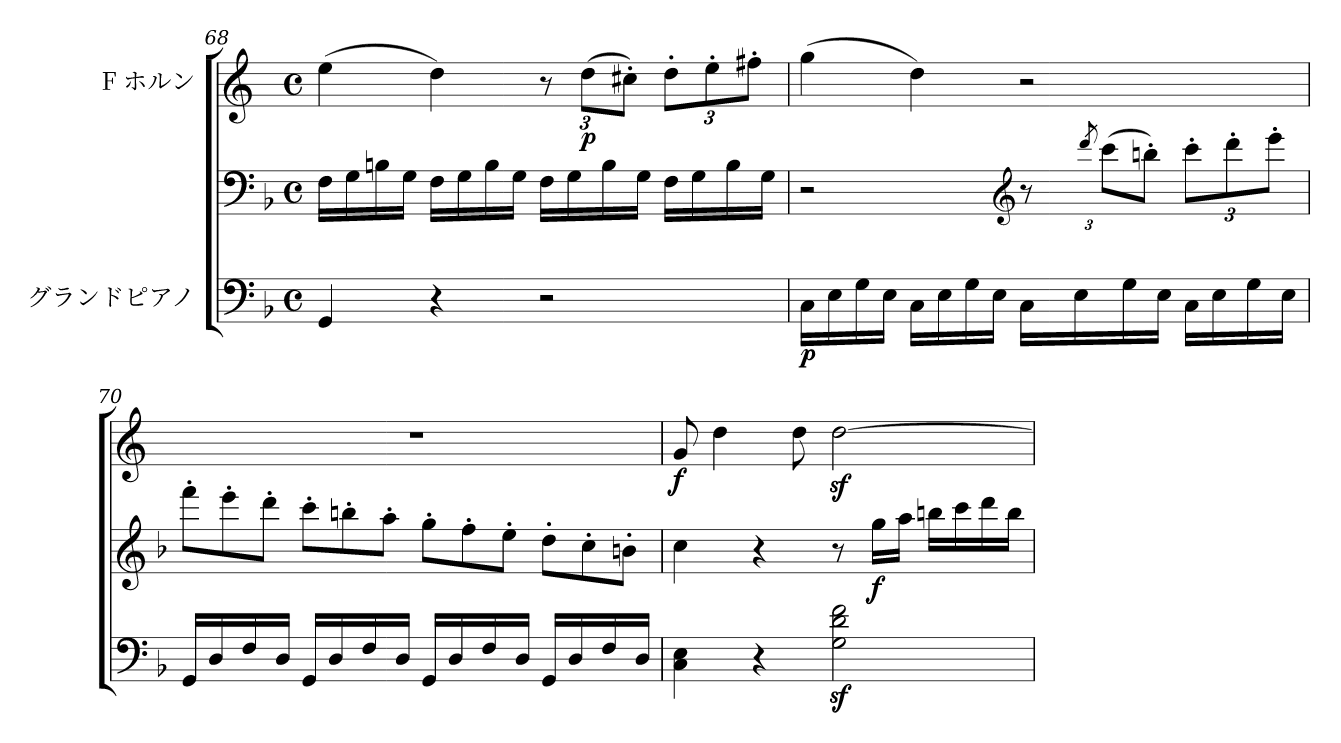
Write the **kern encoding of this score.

**kern	**kern	**dynam	**kern	**dynam
*part2	*part2	*part2	*part1	*part1
*staff3	*staff2	*staff2/3	*staff1	*staff1
*I"グランドピアノ	*	*	*I"F ホルン	*
!!LO:LB:g=z
*clefF4	*clefF4	*	*clefG2	*
*	*	*	*ITrd4c7	*
*k[b-]	*k[b-]	*	*k[b-]	*
*M4/4	*M4/4	*	*M4/4	*
*met(c)	*met(c)	*	*met(c)	*
=68	=68	=68	=68	=68
4GG/	16F\LL	.	(>4a\	.
.	16G\	.	.	.
.	16Bn\	.	.	.
.	16G\JJ	.	.	.
4r	16F\LL	.	4g\)	.
.	16G\	.	.	.
.	16B\	.	.	.
.	16G\JJ	.	.	.
*	*	*	*Xbrackettup	*
2r	16F\LL	.	12r	.
.	16G\	.	.	.
!	!	!	!	!LO:DY:b
.	.	.	(>12g\L	p
.	16B\	.	.	.
.	.	.	12f#X'\J)	.
.	16G\JJ	.	.	.
.	16F\LL	.	12g'\L	.
.	16G\	.	.	.
.	.	.	12a'\	.
.	16B\	.	.	.
.	.	.	12bn'\J	.
.	16G\JJ	.	.	.
=69	=69	=69	=69	=69
!	!	!LO:DY:b=2	!	!
16C\LL	2r	p	(>4cc\	.
16E\	.	.	.	.
16G\	.	.	.	.
16E\JJ	.	.	.	.
16C\LL	.	.	4g\)	.
16E\	.	.	.	.
16G\	.	.	.	.
16E\JJ	.	.	.	.
*	*clefG2	*	*	*
*	*Xbrackettup	*	*	*
16C\LL	12r	.	2r	.
16E\	.	.	.	.
.	8qddd/	.	.	.
.	(>12ccc\L	.	.	.
16G\	.	.	.	.
.	12bbn'\J)	.	.	.
16E\JJ	.	.	.	.
16C\LL	12ccc'\L	.	.	.
16E\	.	.	.	.
.	12ddd'\	.	.	.
16G\	.	.	.	.
.	12eee'\J	.	.	.
16E\JJ	.	.	.	.
=70	=70	=70	=70	=70
*	*Xtuplet	*	*	*
16GG/LL	12fff'\L	.	1r	.
16D/	.	.	.	.
.	12eee'\	.	.	.
16F/	.	.	.	.
.	12ddd'\J	.	.	.
16D/JJ	.	.	.	.
16GG/LL	12ccc'\L	.	.	.
16D/	.	.	.	.
.	12bbn'\	.	.	.
16F/	.	.	.	.
.	12aa'\J	.	.	.
16D/JJ	.	.	.	.
16GG/LL	12gg'\L	.	.	.
16D/	.	.	.	.
.	12ff'\	.	.	.
16F/	.	.	.	.
.	12ee'\J	.	.	.
16D/JJ	.	.	.	.
16GG/LL	12dd'\L	.	.	.
16D/	.	.	.	.
.	12cc'\	.	.	.
16F/	.	.	.	.
.	12bn'\J	.	.	.
16D/JJ	.	.	.	.
=71	=71	=71	=71	=71
!	!	!	!	!LO:DY:b
4C\ 4E\	4cc\	.	8c/	f
.	.	.	4g\	.
4r	4r	.	.	.
.	.	.	8g\	.
2G\z< 2d\z< 2f\z<	8r	.	[2gz<\	.
!	!	!LO:DY:b	!	!
.	16gg\LL	f	.	.
.	16aa\JJ	.	.	.
.	16bbn\LL	.	.	.
.	16ccc\	.	.	.
.	16ddd\	.	.	.
.	16bb\JJ	.	.	.
=	=	=	=	=
*-	*-	*-	*-	*-
